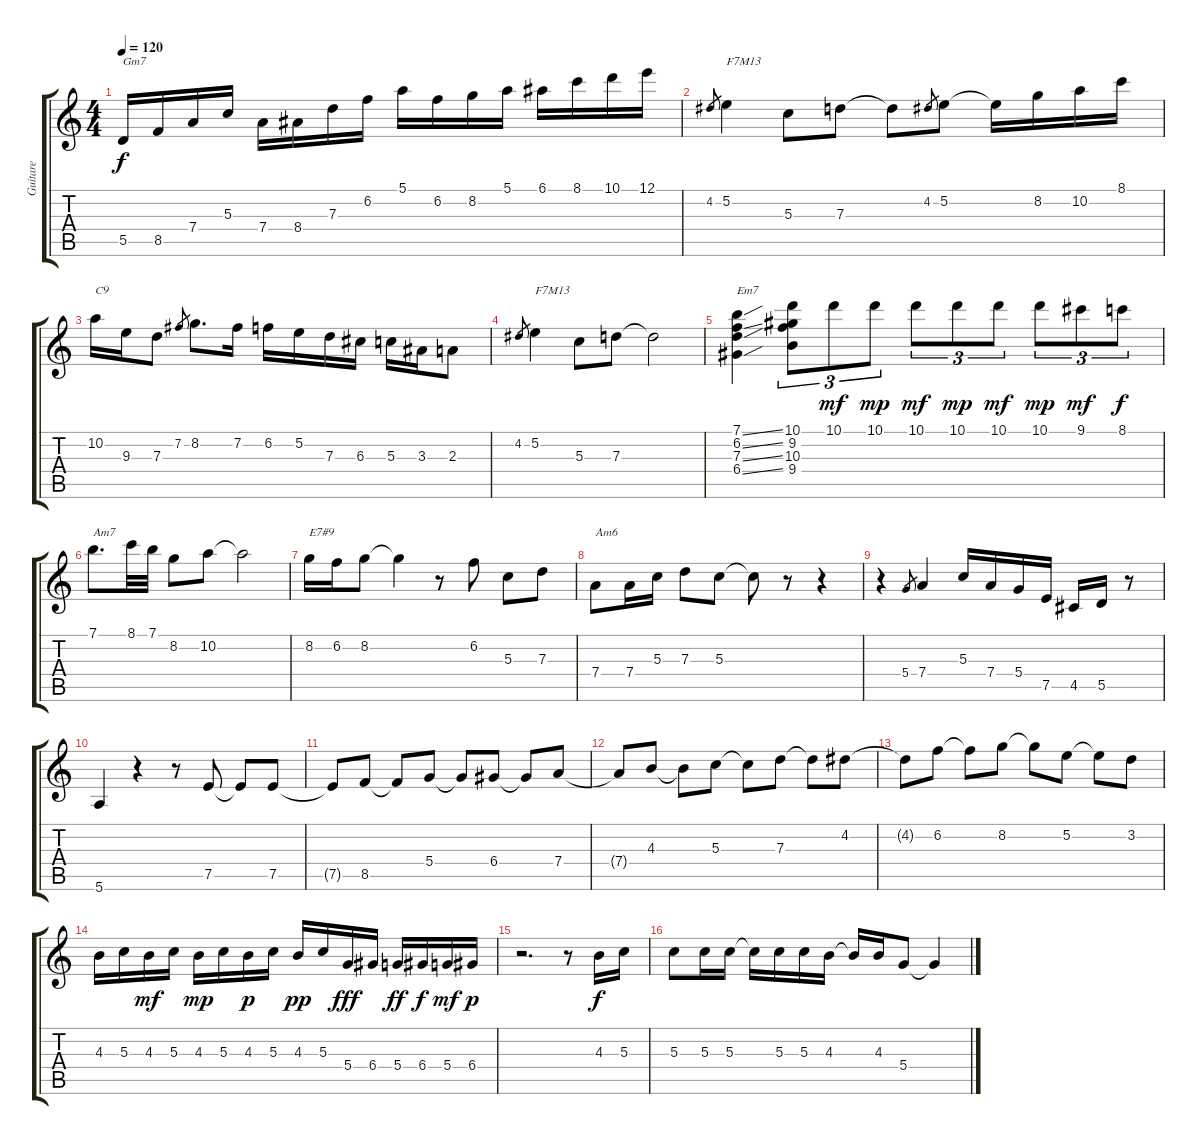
\track ("Guitare" "Guitare") {instrument electricguitarjazz}
\staff {score tabs}
\tuning (E4 B3 G3 D3 A2 E2) {hide}
\ts (4 4)
\tempo 120
\clef g2
\ks c
5.5.16{txt "Gm7" dy f} 8.5.16 7.4.16 5.3.16 7.4.16 8.4.16 7.3.16 6.2.16 5.1.16 6.2.16 8.2.16 5.1.16 6.1.16 8.1.16 10.1.16 12.1.16 |
4.2.8{gr} 5.2.4{txt "F7M13"} 5.3.8 7.3.8 7.3{t}.8 4.2.8{gr} 5.2.8 5.2{t}.16 8.2.16 10.2.16 8.1.16 |
10.2.16{txt "C9"} 9.3.16 7.3.8 7.2.8{gr} 8.2.8{d} 7.2.16 6.2.16 5.2.16 7.3.16 6.3.16 5.3.16 3.3.16 2.3.8 |
4.2.8{gr} 5.2.4{txt "F7M13"} 5.3.8 7.3.8 7.3{t}.2 |
(7.1{ss} 6.2{ss} 7.3{ss} 6.4{ss}).4{txt "Em7"} (10.1 9.2 10.3 9.4).8{tu (3 2)} 10.1.8{tu (3 2) dy mf} 10.1.8{tu (3 2) dy mp} 10.1.8{tu (3 2) dy mf} 10.1.8{tu (3 2) dy mp} 10.1.8{tu (3 2) dy mf} 10.1.8{tu (3 2) dy mp} 9.1.8{tu (3 2) dy mf} 8.1.8{tu (3 2) dy f} |
7.1.8{d txt "Am7"} 8.1.32 7.1.32 8.2.8 10.2.8 10.2{t}.2 |
8.2.16{txt "E7#9"} 6.2.16 8.2.8 8.2{t}.4 r.8 6.2.8 5.3.8 7.3.8 |
7.4.8{txt "Am6"} 7.4.16 5.3.16 7.3.8 5.3.8 5.3{t}.8 r.8 r.4 |
r.4 5.4.8{gr} 7.4.4 5.3.16 7.4.16 5.4.16 7.5.16 4.5.16 5.5.16 r.8 |
5.6.4 r.4 r.8 7.5.8 7.5{t}.8 7.5.8 |
7.5{t}.8 8.5.8 8.5{t}.8 5.4.8 5.4{t}.8 6.4.8 6.4{t}.8 7.4.8 |
7.4{t}.8 4.3.8 4.3{t}.8 5.3.8 5.3{t}.8 7.3.8 7.3{t}.8 4.2.8 |
4.2{t}.8 6.2.8 6.2{t}.8 8.2.8 8.2{t}.8 5.2.8 5.2{t}.8 3.2.8 |
4.3.16 5.3.16 4.3.16{dy mf} 5.3.16 4.3.16{dy mp} 5.3.16 4.3.16{dy p} 5.3.16 4.3.16{dy pp} 5.3.16 5.4.16{dy fff} 6.4.16 5.4.16{dy ff} 6.4.16{dy f} 5.4.16{dy mf} 6.4.16{dy p} |
r.2{d} r.8 4.3.16{dy f} 5.3.16 |
5.3.8 5.3.16 5.3.16 5.3{t}.16 5.3.16 5.3.16 4.3.16 4.3{t}.16 4.3.16 5.4.8 5.4{t}.4
